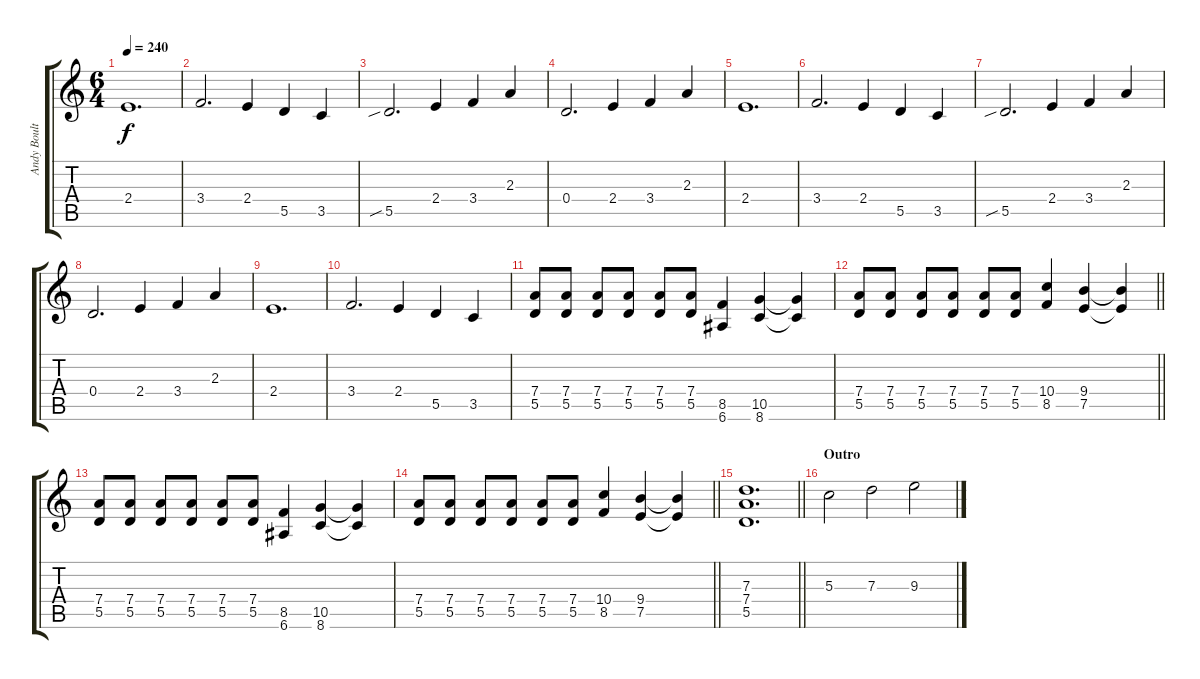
\track ("Andy Boulton" "Andy Boult") {instrument distortionguitar}
\staff {score tabs}
\tuning (E4 B3 G3 D3 A2 E2) {hide}
\ts (6 4)
\tempo 240
\clef g2
\ks c
2.4.1{d dy f} |
3.4.2{d} 2.4.4 5.5.4 3.5.4 |
5.5{sib}.2{d} 2.4.4 3.4.4 2.3.4 |
0.4.2{d} 2.4.4 3.4.4 2.3.4 |
2.4.1{d} |
3.4.2{d} 2.4.4 5.5.4 3.5.4 |
5.5{sib}.2{d} 2.4.4 3.4.4 2.3.4 |
0.4.2{d} 2.4.4 3.4.4 2.3.4 |
2.4.1{d} |
3.4.2{d} 2.4.4 5.5.4 3.5.4 |
(7.4 5.5).8 (7.4 5.5).8 (7.4 5.5).8 (7.4 5.5).8 (7.4 5.5).8 (7.4 5.5).8 (8.5 6.6).4 (10.5 8.6).4 (10.5{t} 8.6{t}).4 |
\barLineRight lightlight
(7.4 5.5).8 (7.4 5.5).8 (7.4 5.5).8 (7.4 5.5).8 (7.4 5.5).8 (7.4 5.5).8 (10.4 8.5).4 (9.4 7.5).4 (9.4{t} 7.5{t}).4 |
(7.4 5.5).8 (7.4 5.5).8 (7.4 5.5).8 (7.4 5.5).8 (7.4 5.5).8 (7.4 5.5).8 (8.5 6.6).4 (10.5 8.6).4 (10.5{t} 8.6{t}).4 |
\barLineRight lightlight
(7.4 5.5).8 (7.4 5.5).8 (7.4 5.5).8 (7.4 5.5).8 (7.4 5.5).8 (7.4 5.5).8 (10.4 8.5).4 (9.4 7.5).4 (9.4{t} 7.5{t}).4 |
\barLineRight lightlight
(7.3 7.4 5.5).1{d} |
\section ("" "Outro")
5.3.2 7.3.2 9.3.2
